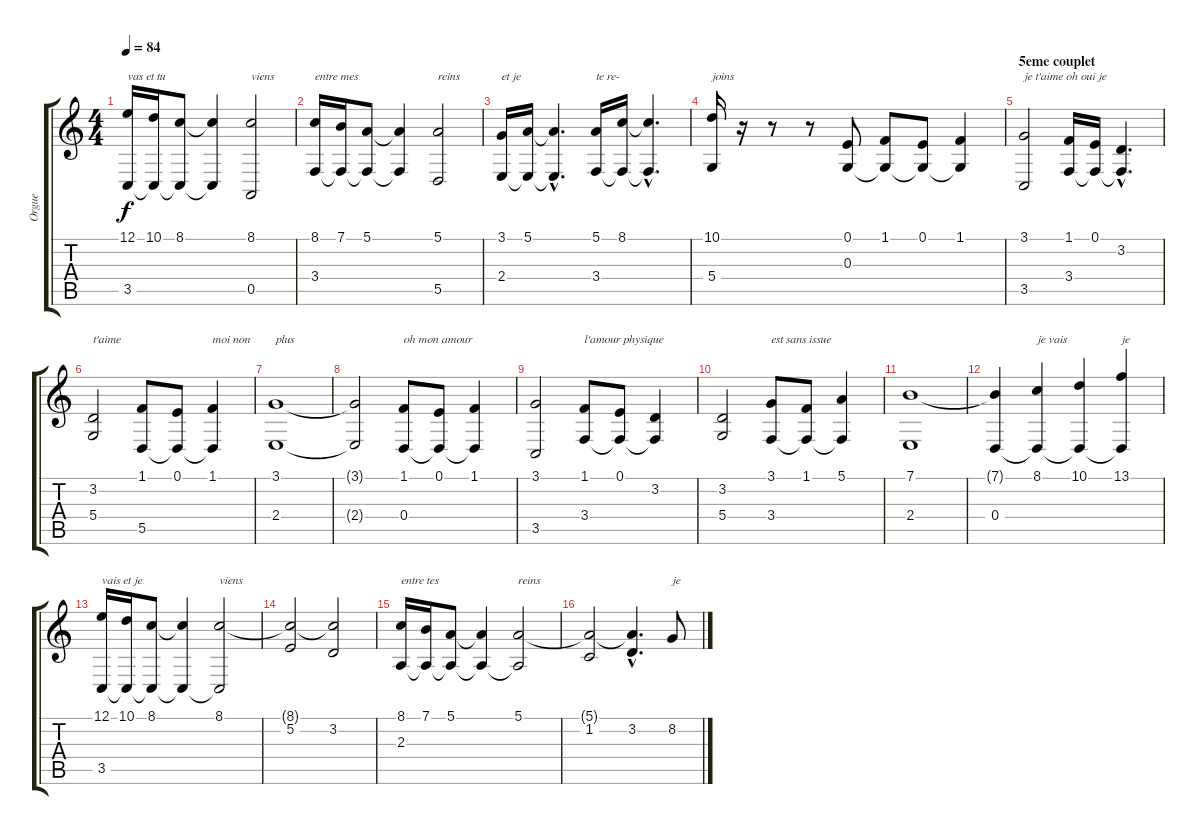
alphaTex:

\track ("Orgue" "Orgue") {instrument drawbarorgan}
\staff {score tabs}
\tuning (E4 B3 G3 D3 A2 E2) {hide}
\ts (4 4)
\tempo 84
\clef g2
\ks c
(12.1 3.5).16{txt "vas et tu" dy f} (10.1 3.5{t}).16 (8.1 3.5{t}).8 (8.1{t} 3.5{t}).4 (8.1 0.5).2{txt "viens"} |
(8.1 3.4).16{txt "entre mes"} (7.1 3.4{t}).16 (5.1 3.4{t}).8 (5.1{t} 3.4{t}).4 (5.1 5.5).2{txt "reins "} |
(3.1 2.4).16{txt "et je "} (5.1 2.4{t}).16 (5.1{hac t} 2.4{hac t}).4{d} (5.1 3.4).16{txt "te re-"} (8.1 3.4{t}).16 (8.1{hac t} 3.4{hac t}).4{d} |
(10.1 5.4).16{txt "joins"} r.16 r.8 r.8 (0.1 0.3).8 (1.1 0.3{t}).8 (0.1 0.3{t}).8 (1.1 0.3{t}).4 |
\section ("" "5eme couplet")
(3.1 3.5).2{txt "je t'aime oh oui je"} (1.1 3.4).16 (0.1 3.4{t}).16 (3.2{hac} 3.4{hac t}).4{d} |
(3.2 5.4).2{txt "t'aime"} (1.1 5.5).8 (0.1 5.5{t}).8 (1.1 5.5{t}).4{txt "moi non"} |
(3.1 2.4).1{txt "plus"} |
(3.1{t} 2.4{t}).2 (1.1 0.4).8{txt "oh mon amour"} (0.1 0.4{t}).8 (1.1 0.4{t}).4 |
(3.1 3.5).2 (1.1 3.4).8{txt "l'amour physique"} (0.1 3.4{t}).8 (3.2 3.4{t}).4 |
(3.2 5.4).2 (3.1 3.4).8{txt "est sans issue"} (1.1 3.4{t}).8 (5.1 3.4{t}).4 |
(7.1 2.4).1 |
(7.1{t} 0.4).4 (8.1 0.4{t}).4{txt "je vais"} (10.1 0.4{t}).4 (13.1 0.4{t}).4{txt "je"} |
\section ("" "")
(12.1 3.5).16{txt "vais et je"} (10.1 3.5{t}).16 (8.1 3.5{t}).8 (8.1{t} 3.5{t}).4 (8.1 3.5{t}).2{txt "viens"} |
(8.1{t} 5.2).2 (8.1{t} 3.2).2 |
(8.1 2.3).16{txt "entre tes"} (7.1 2.3{t}).16 (5.1 2.3{t}).8 (5.1{t} 2.3{t}).4 (5.1 2.3{t}).2{txt "reins"} |
(5.1{t} 1.2).2 (5.1{hac t} 3.2{hac}).4{d} 8.2.8{txt "je "}
